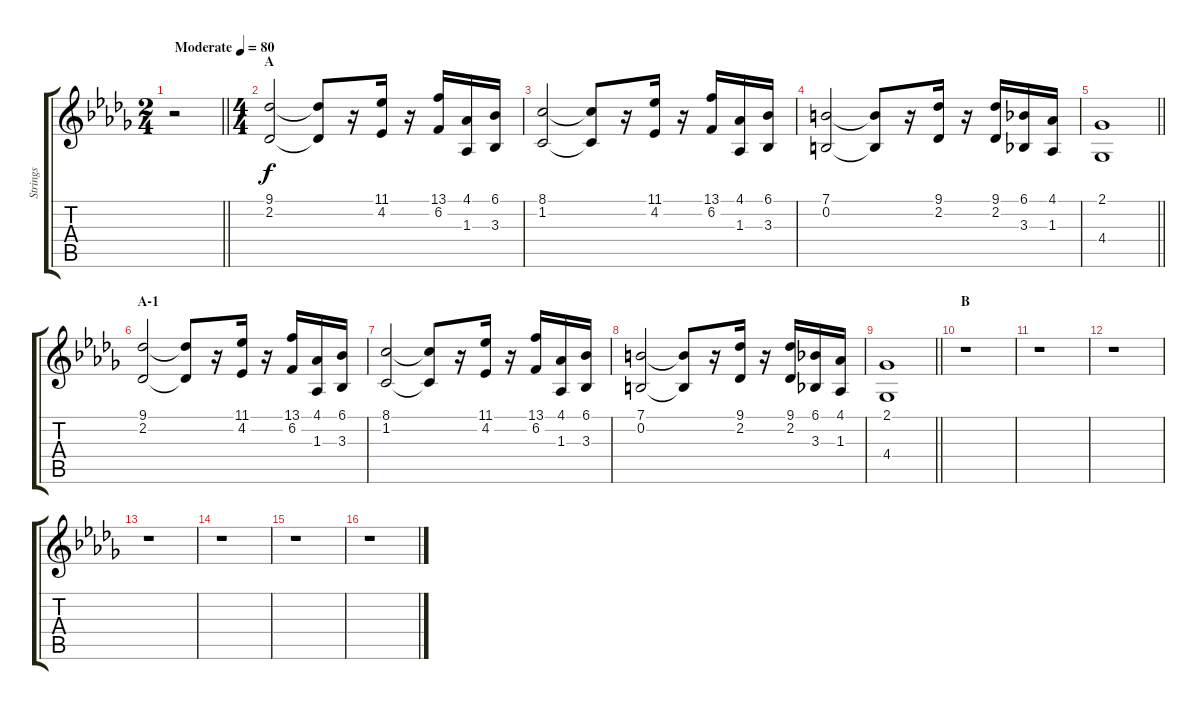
\track ("Strings" "Strings") {instrument stringensemble1}
\staff {score tabs}
\tuning (E4 B3 G3 D3 A2 E2) {hide}
\ts (2 4)
\tempo (80 "Moderate")
\clef g2
\barLineRight lightlight
\ks db
r.2{dy f instrument stringensemble1} |
\ts (4 4)
\section ("" "A")
(9.1 2.2).2 (9.1{t} 2.2{t}).8 r.16 (11.1 4.2).16 r.16 (13.1 6.2).16 (4.1 1.3).16 (6.1 3.3).16 |
(8.1 1.2).2 (8.1{t} 1.2{t}).8 r.16 (11.1 4.2).16 r.16 (13.1 6.2).16 (4.1 1.3).16 (6.1 3.3).16 |
(7.1 0.2).2 (7.1{t} 0.2{t}).8 r.16 (9.1 2.2).16 r.16 (9.1 2.2).16 (6.1 3.3).16 (4.1 1.3).16 |
\barLineRight lightlight
(2.1 4.4).1 |
\section ("" "A-1")
(9.1 2.2).2 (9.1{t} 2.2{t}).8 r.16 (11.1 4.2).16 r.16 (13.1 6.2).16 (4.1 1.3).16 (6.1 3.3).16 |
(8.1 1.2).2 (8.1{t} 1.2{t}).8 r.16 (11.1 4.2).16 r.16 (13.1 6.2).16 (4.1 1.3).16 (6.1 3.3).16 |
(7.1 0.2).2 (7.1{t} 0.2{t}).8 r.16 (9.1 2.2).16 r.16 (9.1 2.2).16 (6.1 3.3).16 (4.1 1.3).16 |
\barLineRight lightlight
(2.1 4.4).1 |
\section ("" "B")
r.1 |
r.1 |
r.1 |
r.1 |
r.1 |
r.1 |
r.1
